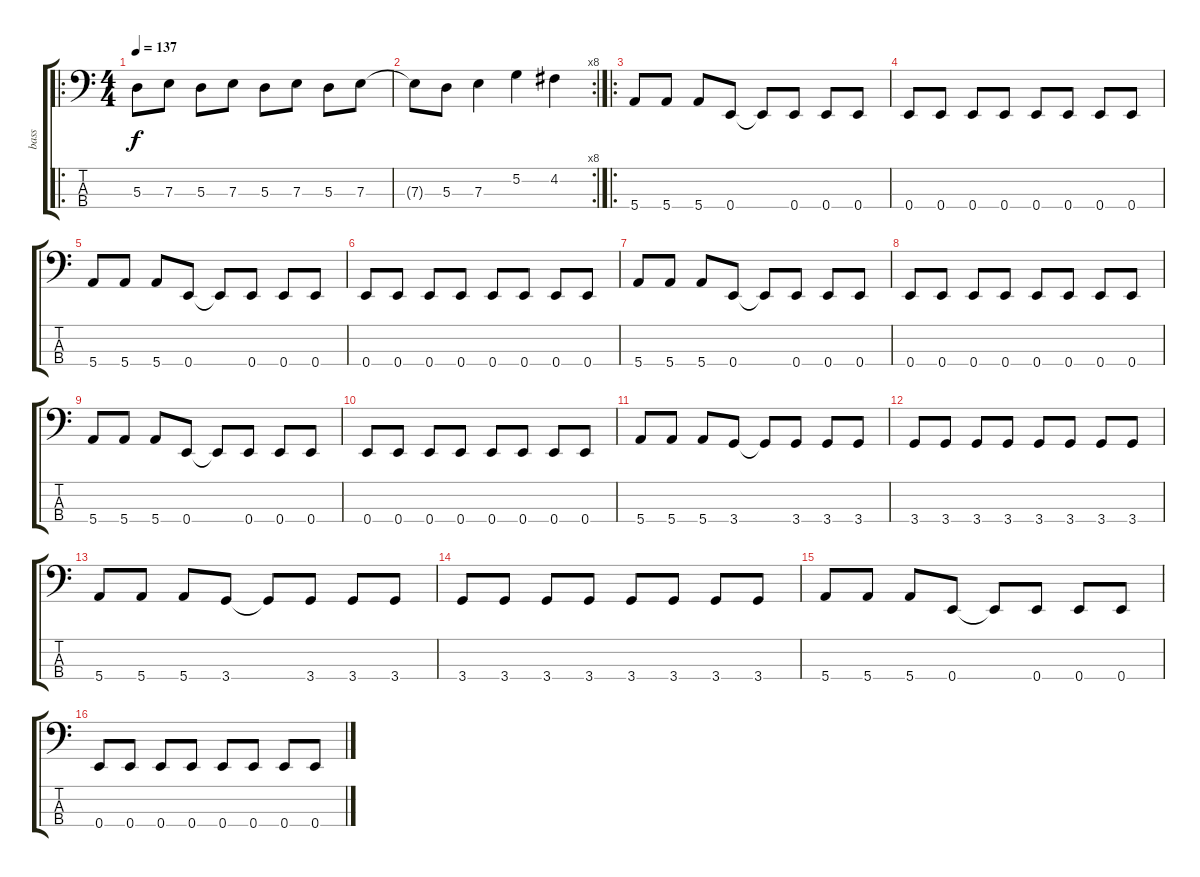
\track ("bass" "bass") {instrument electricbasspick}
\staff {score tabs}
\tuning (G2 D2 A1 E1) {hide}
\ro
\ts (4 4)
\tempo 137
\clef f4
\ks c
5.3.8{dy f instrument electricbasspick} 7.3.8 5.3.8 7.3.8 5.3.8 7.3.8 5.3.8 7.3.8 |
\rc 8
7.3{t}.8 5.3.8 7.3.4 5.2.4 4.2.4 |
\ro
5.4.8 5.4.8 5.4.8 0.4.8 0.4{t}.8 0.4.8 0.4.8 0.4.8 |
0.4.8 0.4.8 0.4.8 0.4.8 0.4.8 0.4.8 0.4.8 0.4.8 |
5.4.8 5.4.8 5.4.8 0.4.8 0.4{t}.8 0.4.8 0.4.8 0.4.8 |
0.4.8 0.4.8 0.4.8 0.4.8 0.4.8 0.4.8 0.4.8 0.4.8 |
5.4.8 5.4.8 5.4.8 0.4.8 0.4{t}.8 0.4.8 0.4.8 0.4.8 |
0.4.8 0.4.8 0.4.8 0.4.8 0.4.8 0.4.8 0.4.8 0.4.8 |
5.4.8 5.4.8 5.4.8 0.4.8 0.4{t}.8 0.4.8 0.4.8 0.4.8 |
0.4.8 0.4.8 0.4.8 0.4.8 0.4.8 0.4.8 0.4.8 0.4.8 |
5.4.8 5.4.8 5.4.8 3.4.8 3.4{t}.8 3.4.8 3.4.8 3.4.8 |
3.4.8 3.4.8 3.4.8 3.4.8 3.4.8 3.4.8 3.4.8 3.4.8 |
5.4.8 5.4.8 5.4.8 3.4.8 3.4{t}.8 3.4.8 3.4.8 3.4.8 |
3.4.8 3.4.8 3.4.8 3.4.8 3.4.8 3.4.8 3.4.8 3.4.8 |
5.4.8 5.4.8 5.4.8 0.4.8 0.4{t}.8 0.4.8 0.4.8 0.4.8 |
0.4.8 0.4.8 0.4.8 0.4.8 0.4.8 0.4.8 0.4.8 0.4.8
